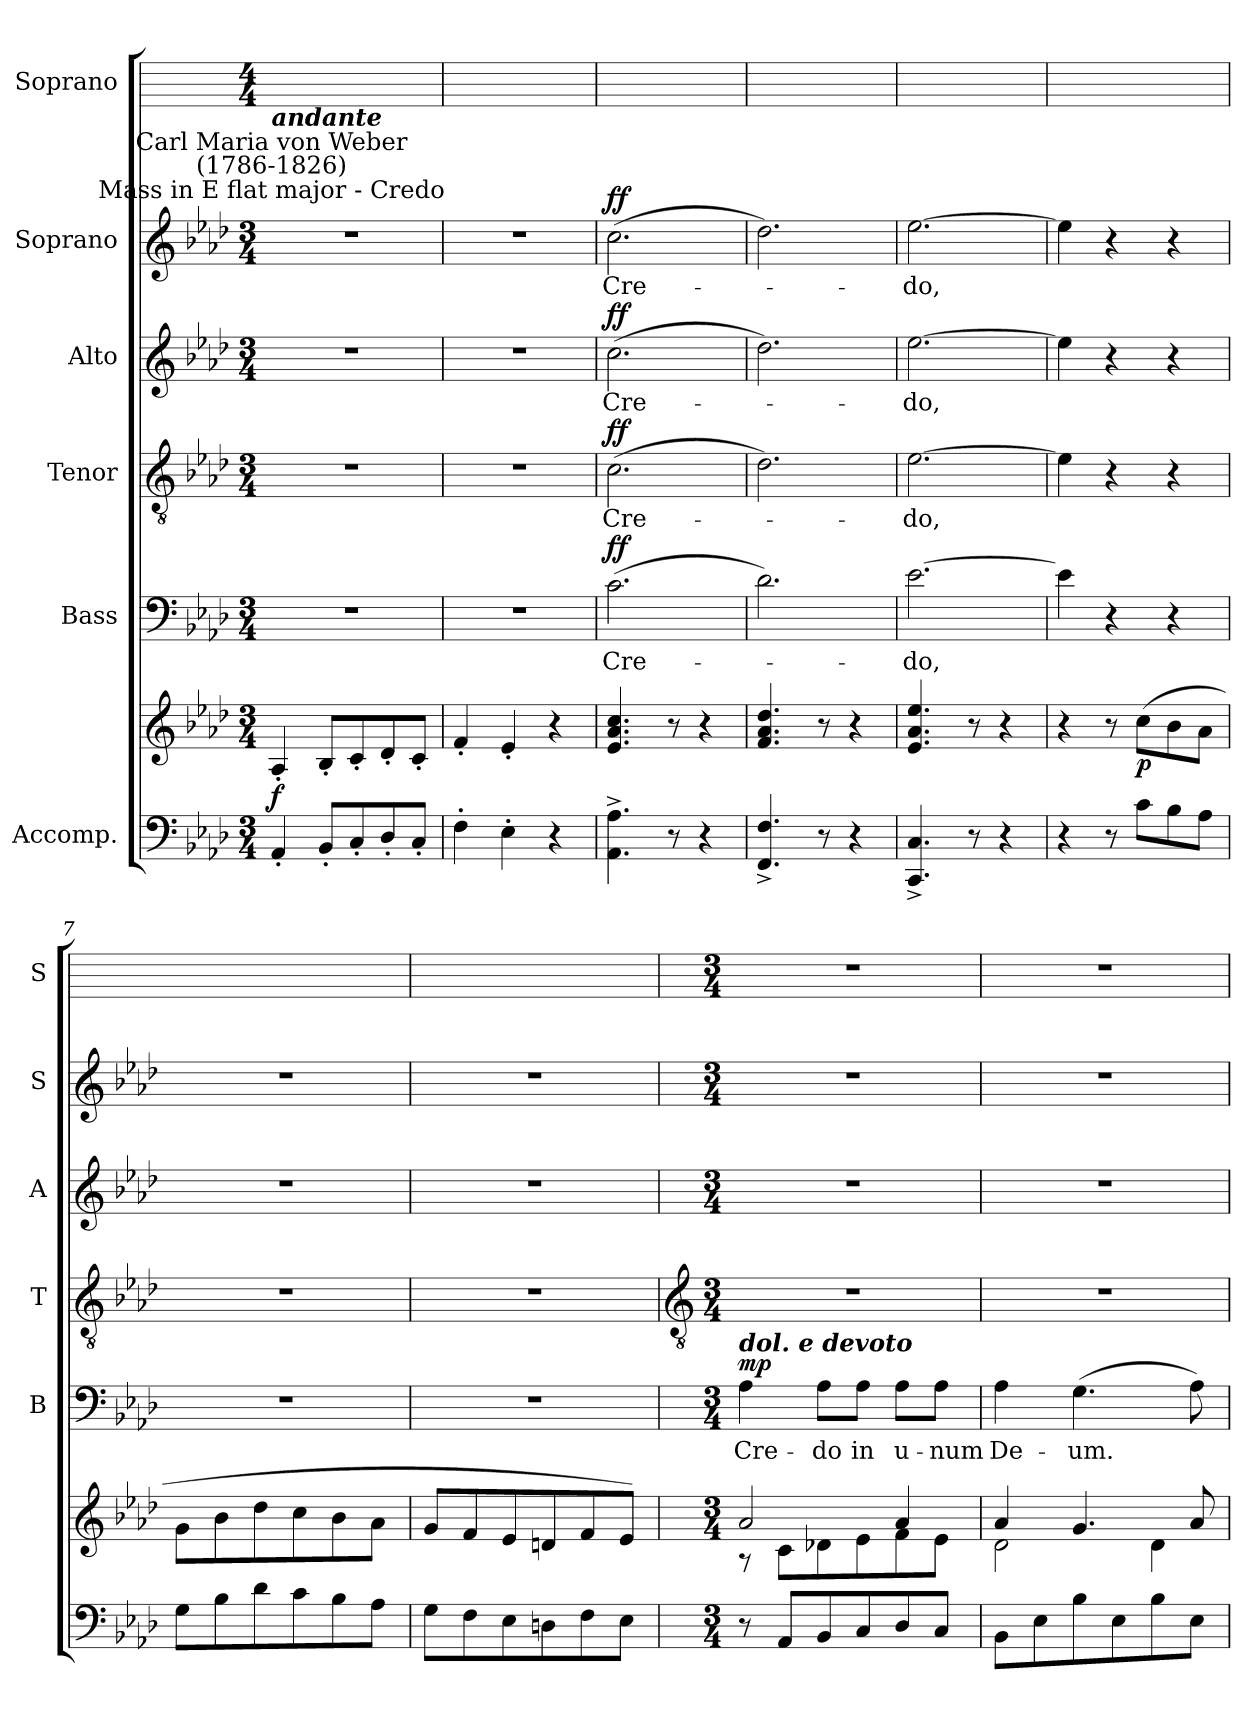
**kern	**kern	**dynam	**kern	**text	**dynam	**kern	**text	**dynam	**kern	**text	**dynam	**kern	**text	**dynam	**kern
*part6	*part6	*part6	*part5	*part5	*part5	*part4	*part4	*part4	*part3	*part3	*part3	*part2	*part2	*part2	*part1
*staff7	*staff6	*staff6/7	*staff5	*staff5	*staff5	*staff4	*staff4	*staff4	*staff3	*staff3	*staff3	*staff2	*staff2	*staff2	*staff1
*I"Accomp.	*	*	*I"Bass	*	*	*I"Tenor	*	*	*I"Alto	*	*	*I"Soprano	*	*	*I"Soprano
*	*	*	*I'B	*	*	*I'T	*	*	*I'A	*	*	*I'S	*	*	*I'S
*clefF4	*clefG2	*	*clefF4	*	*	*clefGv2	*	*	*clefG2	*	*	*clefG2	*	*	*
*k[b-e-a-d-]	*k[b-e-a-d-]	*	*k[b-e-a-d-]	*	*	*k[b-e-a-d-]	*	*	*k[b-e-a-d-]	*	*	*k[b-e-a-d-]	*	*	*
*A-:	*A-:	*	*A-:	*	*	*A-:	*	*	*A-:	*	*	*A-:	*	*	*
*M3/4	*M3/4	*	*M3/4	*	*	*M3/4	*	*	*M3/4	*	*	*M3/4	*	*	*M4/4
=1	=1	=1	=1	=1	=1	=1	=1	=1	=1	=1	=1	=1	=1	=1	=1
!	!	!	!	!	!	!	!	!	!	!	!	!LO:TX:a:cj:t=Mass in E flat major - Credo	!	!	!
!	!	!	!	!	!	!	!	!	!	!	!	!LO:TX:a:cj:t=Carl  Maria von Weber\n(1786-1826)	!	!	!
!	!	!	!	!	!	!	!	!	!	!	!	!LO:TX:a:Bi:t=andante	!	!	!
!	!	!LO:DY:b	!LO:N:vis=1	!	!	!LO:N:vis=1	!	!	!LO:N:vis=1	!	!	!LO:N:vis=1	!	!	!
4AA-'	4A-'	f	2.r	.	.	2.r	.	.	2.r	.	.	2.r	.	.	2.r
8BB-'L	8B-'L	.	.	.	.	.	.	.	.	.	.	.	.	.	.
8C'	8c'	.	.	.	.	.	.	.	.	.	.	.	.	.	.
8D-'	8d-'	.	.	.	.	.	.	.	.	.	.	.	.	.	.
8C'J	8c'J	.	.	.	.	.	.	.	.	.	.	.	.	.	.
=2	=2	=2	=2	=2	=2	=2	=2	=2	=2	=2	=2	=2	=2	=2	=2
!	!	!	!LO:N:vis=1	!	!	!LO:N:vis=1	!	!	!LO:N:vis=1	!	!	!LO:N:vis=1	!	!	!
4F'	4f'	.	2.r	.	.	2.r	.	.	2.r	.	.	2.r	.	.	2.r
4E-'	4e-'	.	.	.	.	.	.	.	.	.	.	.	.	.	.
4r	4r	.	.	.	.	.	.	.	.	.	.	.	.	.	.
=3	=3	=3	=3	=3	=3	=3	=3	=3	=3	=3	=3	=3	=3	=3	=3
!	!	!	!	!LO:LY:b	!LO:DY:b	!	!LO:LY:b	!LO:DY:b	!	!LO:LY:b	!LO:DY:b	!	!LO:LY:b	!LO:DY:b	!
4.AA-^ 4.A-^	4.e- 4.a- 4.cc	.	(>2.c	Cre-	ff	(>2.c	Cre-	ff	(>2.cc	Cre-	ff	(>2.cc	Cre-	ff	2.r
8r	8r	.	.	.	.	.	.	.	.	.	.	.	.	.	.
4r	4r	.	.	.	.	.	.	.	.	.	.	.	.	.	.
=4	=4	=4	=4	=4	=4	=4	=4	=4	=4	=4	=4	=4	=4	=4	=4
4.FF^ 4.F^	4.f 4.a- 4.dd-	.	2.d-)	.	.	2.d-)	.	.	2.dd-)	.	.	2.dd-)	.	.	2.r
8r	8r	.	.	.	.	.	.	.	.	.	.	.	.	.	.
4r	4r	.	.	.	.	.	.	.	.	.	.	.	.	.	.
=5	=5	=5	=5	=5	=5	=5	=5	=5	=5	=5	=5	=5	=5	=5	=5
!	!	!	!	!LO:LY:b	!	!	!LO:LY:b	!	!	!LO:LY:b	!	!	!LO:LY:b	!	!
4.CC^ 4.C^	4.e- 4.a- 4.ee-	.	[2.e-	do,	.	[2.e-	do,	.	[2.ee-	do,	.	[2.ee-	do,	.	2.r
8r	8r	.	.	.	.	.	.	.	.	.	.	.	.	.	.
4r	4r	.	.	.	.	.	.	.	.	.	.	.	.	.	.
=6	=6	=6	=6	=6	=6	=6	=6	=6	=6	=6	=6	=6	=6	=6	=6
4r	4r	.	4e-]	.	.	4e-]	.	.	4ee-]	.	.	4ee-]	.	.	2.r
8r	8r	.	4r	.	.	4r	.	.	4r	.	.	4r	.	.	.
!	!	!LO:DY:b	!	!	!	!	!	!	!	!	!	!	!	!	!
8cL	(>8ccL	p	.	.	.	.	.	.	.	.	.	.	.	.	.
8B-	8b-	.	4r	.	.	4r	.	.	4r	.	.	4r	.	.	.
8A-J	8a-J	.	.	.	.	.	.	.	.	.	.	.	.	.	.
=7	=7	=7	=7	=7	=7	=7	=7	=7	=7	=7	=7	=7	=7	=7	=7
!	!	!	!LO:N:vis=1	!	!	!LO:N:vis=1	!	!	!LO:N:vis=1	!	!	!LO:N:vis=1	!	!	!
8GL	8gL	.	2.r	.	.	2.r	.	.	2.r	.	.	2.r	.	.	2.r
8B-	8b-	.	.	.	.	.	.	.	.	.	.	.	.	.	.
8d-	8dd-	.	.	.	.	.	.	.	.	.	.	.	.	.	.
8c	8cc	.	.	.	.	.	.	.	.	.	.	.	.	.	.
8B-	8b-	.	.	.	.	.	.	.	.	.	.	.	.	.	.
8A-J	8a-J	.	.	.	.	.	.	.	.	.	.	.	.	.	.
=8	=8	=8	=8	=8	=8	=8	=8	=8	=8	=8	=8	=8	=8	=8	=8
!	!	!	!LO:N:vis=1	!	!	!LO:N:vis=1	!	!	!LO:N:vis=1	!	!	!LO:N:vis=1	!	!	!
8GL	8gL	.	2.r	.	.	2.r	.	.	2.r	.	.	2.r	.	.	2.r
8F	8f	.	.	.	.	.	.	.	.	.	.	.	.	.	.
8E-	8e-	.	.	.	.	.	.	.	.	.	.	.	.	.	.
8Dn	8dn	.	.	.	.	.	.	.	.	.	.	.	.	.	.
8F	8f	.	.	.	.	.	.	.	.	.	.	.	.	.	.
8E-J	8e-J)	.	.	.	.	.	.	.	.	.	.	.	.	.	.
!!LO:LB:g=z
=9	=9	=9	=9	=9	=9	=9	=9	=9	=9	=9	=9	=9	=9	=9	=9
*	*	*	*	*	*	*clefGv2	*	*	*	*	*	*	*	*	*
*M3/4	*M3/4	*	*M3/4	*	*	*M3/4	*	*	*M3/4	*	*	*M3/4	*	*	*M3/4
*	*^	*	*	*	*	*	*	*	*	*	*	*	*	*	*
!	!	!	!	!LO:TX:a:Bi:t=dol. e devoto	!	!	!	!	!	!	!	!	!	!	!	!
!	!	!	!	!	!LO:LY:b	!LO:DY:b	!LO:N:vis=1	!	!	!LO:N:vis=1	!	!	!LO:N:vis=1	!	!	!
8r	2a-	8r	.	4A-	Cre-	mp	2.r	.	.	2.r	.	.	2.r	.	.	2.r
8AA-L	.	8c\L	.	.	.	.	.	.	.	.	.	.	.	.	.	.
!	!	!	!	!	!LO:LY:b	!	!	!	!	!	!	!	!	!	!	!
8BB-	.	8d-X\	.	8A-\L	-do	.	.	.	.	.	.	.	.	.	.	.
!	!	!	!	!	!LO:LY:b	!	!	!	!	!	!	!	!	!	!	!
8C	.	8e-\	.	8A-\J	in	.	.	.	.	.	.	.	.	.	.	.
!	!	!	!	!	!LO:LY:b	!	!	!	!	!	!	!	!	!	!	!
8D-	4a-	8f\	.	8A-\L	u-	.	.	.	.	.	.	.	.	.	.	.
!	!	!	!	!	!LO:LY:b	!	!	!	!	!	!	!	!	!	!	!
8CJ	.	8e-\J	.	8A-\J	-num	.	.	.	.	.	.	.	.	.	.	.
=10	=10	=10	=10	=10	=10	=10	=10	=10	=10	=10	=10	=10	=10	=10	=10	=10
!	!	!	!	!	!LO:LY:b	!	!LO:N:vis=1	!	!	!LO:N:vis=1	!	!	!LO:N:vis=1	!	!	!
8BB-L	4a-	2d-\	.	4A-	De-	.	2.r	.	.	2.r	.	.	2.r	.	.	2.r
8E-	.	.	.	.	.	.	.	.	.	.	.	.	.	.	.	.
!	!	!	!	!	!LO:LY:b	!	!	!	!	!	!	!	!	!	!	!
8B-	4.g	.	.	(>4.G	-um.	.	.	.	.	.	.	.	.	.	.	.
8E-	.	.	.	.	.	.	.	.	.	.	.	.	.	.	.	.
8B-	.	4d-\	.	.	.	.	.	.	.	.	.	.	.	.	.	.
8E-J	8a-	.	.	8A-)	.	.	.	.	.	.	.	.	.	.	.	.
*	*v	*v	*	*	*	*	*	*	*	*	*	*	*	*	*	*
=	=	=	=	=	=	=	=	=	=	=	=	=	=	=	=
*-	*-	*-	*-	*-	*-	*-	*-	*-	*-	*-	*-	*-	*-	*-	*-
